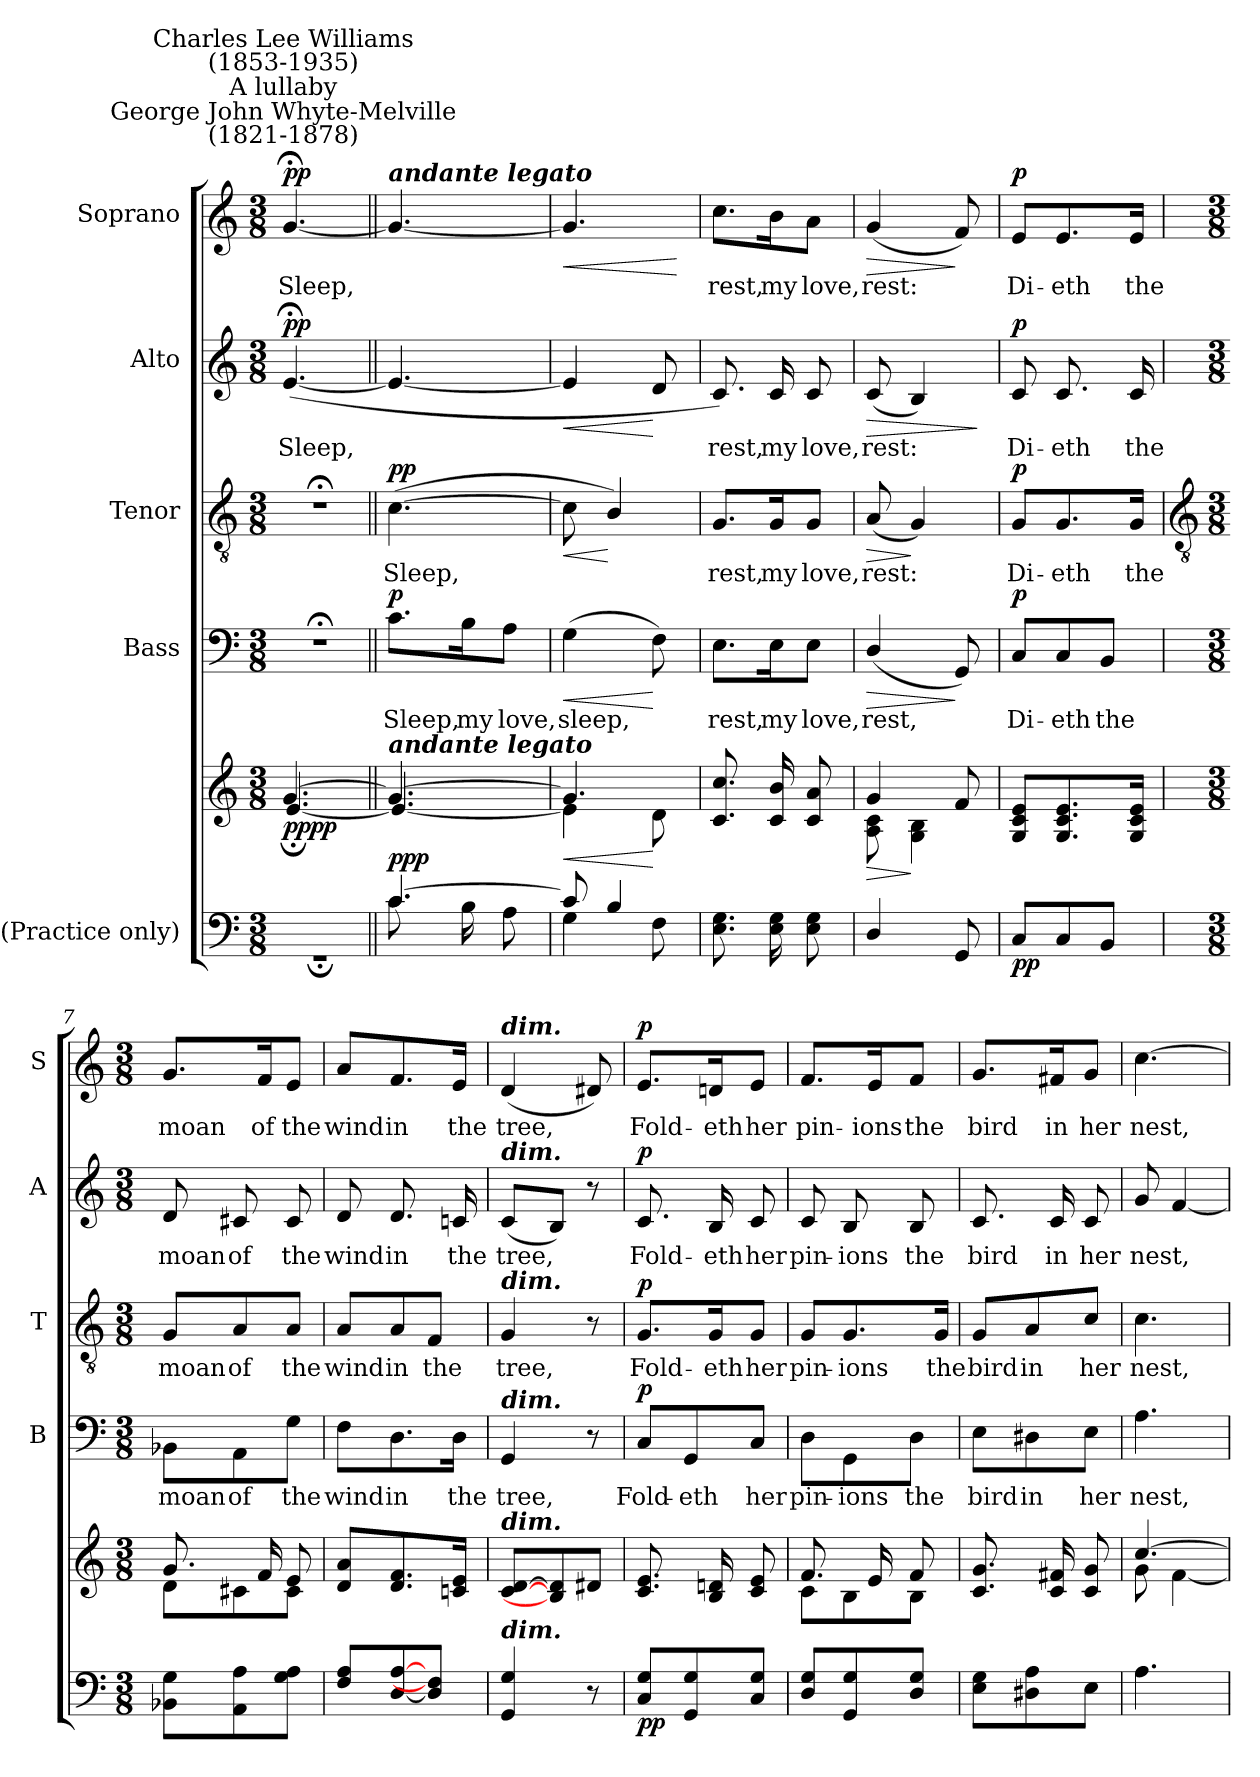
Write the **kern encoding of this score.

**kern	**kern	**dynam	**kern	**text	**dynam	**kern	**text	**dynam	**kern	**text	**dynam	**kern	**text	**dynam
*part5	*part5	*part5	*part4	*part4	*part4	*part3	*part3	*part3	*part2	*part2	*part2	*part1	*part1	*part1
*staff6	*staff5	*staff5/6	*staff4	*staff4	*staff4	*staff3	*staff3	*staff3	*staff2	*staff2	*staff2	*staff1	*staff1	*staff1
*I"(Practice  only)	*	*	*I"Bass	*	*	*I"Tenor	*	*	*I"Alto	*	*	*I"Soprano	*	*
*	*	*	*I'B	*	*	*I'T	*	*	*I'A	*	*	*I'S	*	*
*clefF4	*clefG2	*	*clefF4	*	*	*clefGv2	*	*	*clefG2	*	*	*clefG2	*	*
*k[]	*k[]	*	*k[]	*	*	*k[]	*	*	*k[]	*	*	*k[]	*	*
*C:	*C:	*	*C:	*	*	*C:	*	*	*C:	*	*	*C:	*	*
*M3/8	*M3/8	*	*M3/8	*	*	*M3/8	*	*	*M3/8	*	*	*M3/8	*	*
*MM42	*MM42	*	*MM42	*	*	*MM42	*	*	*MM42	*	*	*MM42	*	*
=1	=1	=1	=1	=1	=1	=1	=1	=1	=1	=1	=1	=1	=1	=1
*^	*	*	*	*	*	*	*	*	*	*	*	*	*	*
!	!	!	!	!	!	!	!	!	!	!	!	!	!LO:TX:a:cj:t=George John Whyte-Melville\n(1821-1878)	!	!
!	!	!	!	!	!	!	!	!	!	!	!	!	!LO:TX:a:cj:t=A lullaby	!	!
!	!	!	!	!	!	!	!	!	!	!	!	!	!LO:TX:a:cj:t=Charles Lee Williams\n(1853-1935)	!	!
!	!LO:N:vis=1	!	!LO:DY:b	!LO:N:vis=1	!	!	!LO:N:vis=1	!	!	!	!LO:LY:b	!	!	!LO:LY:b	!
*	*	*^	*	*	*	*	*	*	*	*	*	*	*	*	*
!	!	!	!	!LO:DY:n=1:b	!	!	!	!	!	!	!	!	!LO:DY:b	!	!	!LO:DY:b
4.ryy	4.r;	[4.g/	[4.e;</	pp pp	4.r;<	.	.	4.r;<	.	.	(<[4.e;<	Sleep,	pp	[4.g;<	Sleep,	pp
=2||	=2||	=2||	=2||	=2||	=2||	=2||	=2||	=2||	=2||	=2||	=2||	=2||	=2||	=2||	=2||	=2||
!	!	!	!	!	!	!	!	!	!	!	!	!	!	!LO:TX:a:Bi:t=andante legato	!	!
!	!	!LO:TX:a:Bi:t=andante legato	!	!	!	!	!	!	!	!	!	!	!	!	!	!
!	!	!	!	!LO:DY:b=2	!	!LO:LY:b	!	!	!LO:LY:b	!	!	!	!	!	!	!
!	!	!	!	!LO:DY:n=1:a=2	!	!	!LO:DY:b	!	!	!LO:DY:b	!	!	!	!	!	!
[4.c/	8.cL	4.g/_	4.e/_	pp p	8.c\L	Sleep,	p	(>[4.c	Sleep,	pp	4.e_	.	.	4.g_	.	.
!	!	!	!	!	!	!LO:LY:b	!	!	!	!	!	!	!	!	!	!
.	16BL	.	.	.	16B\K	my	.	.	.	.	.	.	.	.	.	.
!	!	!	!	!	!	!LO:LY:b	!	!	!	!	!	!	!	!	!	!
.	8AJ	.	.	.	8A\J	love,	.	.	.	.	.	.	.	.	.	.
=3	=3	=3	=3	=3	=3	=3	=3	=3	=3	=3	=3	=3	=3	=3	=3	=3
!	!	!	!	!LO:HP:b	!	!	!	!	!	!	!	!	!	!	!	!
!	!	!	!	!LO:HP:n=1:b	!	!LO:LY:b	!LO:HP:b	!	!	!LO:HP:b	!	!	!LO:HP:b	!	!	!LO:HP:b
8c/]	4G	4.g/]	4e\]	< <	(>4G	sleep,	<	8c]	.	<	4e]	.	<	4.g]	.	<
4B/	.	.	.	.	.	.	.	4B/)	.	[	.	.	.	.	.	.
.	8F	.	8d\	[	8F)	.	[	.	.	.	8d	.	[	.	.	.
*v	*v	*	*	*	*	*	*	*	*	*	*	*	*	*	*	*
*	*v	*v	*	*	*	*	*	*	*	*	*	*	*	*	*
.	.	[	.	.	.	.	.	.	.	.	.	.	.	[
=4	=4	=4	=4	=4	=4	=4	=4	=4	=4	=4	=4	=4	=4	=4
*^	*^	*	*	*	*	*	*	*	*	*	*	*	*	*
!	!	!	!	!	!	!LO:LY:b	!	!	!LO:LY:b	!	!	!LO:LY:b	!	!	!LO:LY:b	!
4.ryy	8.E 8.GL	8.c/ 8.cc/L	4.ryy	.	8.E\L	rest,	.	8.G/L	rest,	.	8.c)	rest,	.	8.cc\L	rest,	.
!	!	!	!	!	!	!LO:LY:b	!	!	!LO:LY:b	!	!	!LO:LY:b	!	!	!LO:LY:b	!
.	16E 16GL	16c/ 16b/L	.	.	16E\K	my	.	16G/K	my	.	16c/	my	.	16b\K	my	.
!	!	!	!	!	!	!LO:LY:b	!	!	!LO:LY:b	!	!	!LO:LY:b	!	!	!LO:LY:b	!
.	8E 8GJ	8c/ 8a/J	.	.	8E\J	love,	.	8G/J	love,	.	8c	love,	.	8a\J	love,	.
=5	=5	=5	=5	=5	=5	=5	=5	=5	=5	=5	=5	=5	=5	=5	=5	=5
!	!	!	!	!LO:HP:b	!	!	!	!	!	!	!	!	!	!	!	!
!	!	!	!	!LO:HP:n=1:b	!	!LO:LY:b	!LO:HP:b	!	!LO:LY:b	!LO:HP:b	!	!LO:LY:b	!LO:HP:b	!	!LO:LY:b	!LO:HP:b
4.ryy	4D/	4g/	8A\ 8c\	> >	(<4D/	rest,	>	(<8A	rest:	>	(<8c	rest:	>	(<4g	rest:	>
.	.	.	4G\ 4B\	]	.	.	.	4G)	.	]	4B)	.	.	.	.	.
.	8GG/	8f/	.	]	8GG)	.	]	.	.	.	.	.	.	8f)	.	]
*v	*v	*	*	*	*	*	*	*	*	*	*	*	*	*	*	*
*	*v	*v	*	*	*	*	*	*	*	*	*	*	*	*	*
.	.	.	.	.	.	.	.	.	.	.	]	.	.	.
=6	=6	=6	=6	=6	=6	=6	=6	=6	=6	=6	=6	=6	=6	=6
*^	*^	*	*	*	*	*	*	*	*	*	*	*	*	*
!	!	!	!	!LO:DY:b=2	!	!LO:LY:b	!	!	!LO:LY:b	!	!	!LO:LY:b	!	!	!LO:LY:b	!
!	!	!	!	!LO:DY:n=1:b	!	!	!LO:DY:b	!	!	!LO:DY:b	!	!	!LO:DY:b	!	!	!LO:DY:b
4ryy	8C/L	8G/ 8c/ 8e/L	4ryy	p p	8C/L	Di-	p	8G/L	Di-	p	8c	Di-	p	8e/L	Di-	p
!	!	!	!	!	!	!LO:LY:b	!	!	!LO:LY:b	!	!	!LO:LY:b	!	!	!LO:LY:b	!
.	8C/	8.G/ 8.c/ 8.e/	.	.	8C/	-eth	.	8.G/	-eth	.	8.c	-eth	.	8.e/	-eth	.
!	!	!	!	!	!	!LO:LY:b	!	!	!	!	!	!	!	!	!	!
16ryy	8BB/J	.	16ryy	.	8BB/J	the	.	.	.	.	.	.	.	.	.	.
!	!	!	!	!	!	!	!	!	!LO:LY:b	!	!	!LO:LY:b	!	!	!LO:LY:b	!
16ryy	.	16G/ 16c/ 16e/J	16ryy	.	.	.	.	16G/Jk	the	.	16c	the	.	16e/Jk	the	.
*v	*v	*	*	*	*	*	*	*	*	*	*	*	*	*	*	*
!!LO:LB:g=z
=7	=7	=7	=7	=7	=7	=7	=7	=7	=7	=7	=7	=7	=7	=7	=7
*	*	*	*	*	*	*	*clefGv2	*	*	*	*	*	*	*	*
*M3/8	*M3/8	*	*	*M3/8	*	*	*M3/8	*	*	*M3/8	*	*	*M3/8	*	*
!	!	!	!	!	!LO:LY:b	!	!	!LO:LY:b	!	!	!LO:LY:b	!	!	!LO:LY:b	!
8BB-X 8GL	8.g/L	8d\L	.	8BB-X\L	moan	.	8G/L	moan	.	8d	moan	.	8.g/L	moan	.
!	!	!	!	!	!LO:LY:b	!	!	!LO:LY:b	!	!	!LO:LY:b	!	!	!	!
8AA 8A	.	8c#X\	.	8AA\	of	.	8A/	of	.	8c#X	of	.	.	.	.
!	!	!	!	!	!	!	!	!	!	!	!	!	!	!LO:LY:b	!
.	16f/L	.	.	.	.	.	.	.	.	.	.	.	16f/K	of	.
!	!	!	!	!	!LO:LY:b	!	!	!LO:LY:b	!	!	!LO:LY:b	!	!	!LO:LY:b	!
8G 8AJ	8e/J	8c#\J	.	8G\J	the	.	8A/J	the	.	8c#	the	.	8e/J	the	.
=8	=8	=8	=8	=8	=8	=8	=8	=8	=8	=8	=8	=8	=8	=8	=8
!	!	!	!	!	!LO:LY:b	!	!	!LO:LY:b	!	!	!LO:LY:b	!	!	!LO:LY:b	!
8F 8AL	8d/ 8a/L	4ryy	.	8F\L	wind	.	8A/L	wind	.	8d	wind	.	8a/L	wind	.
!	!	!	!	!	!LO:LY:b	!	!	!LO:LY:b	!	!	!LO:LY:b	!	!	!LO:LY:b	!
[8D/ [8A/	8.d/ 8.f/	.	.	8.D\	in	.	8A/	in	.	8.d	in	.	8.f/	in	.
!	!	!	!	!	!	!	!	!LO:LY:b	!	!	!	!	!	!	!
8D] 8F]J	.	16ryy	.	.	.	.	8F/J	the	.	.	.	.	.	.	.
!	!	!	!	!	!LO:LY:b	!	!	!	!	!	!LO:LY:b	!	!	!LO:LY:b	!
.	16cn/ 16e/J	16ryy	.	16D\Jk	the	.	.	.	.	16cn	the	.	16e/Jk	the	.
=9	=9	=9	=9	=9	=9	=9	=9	=9	=9	=9	=9	=9	=9	=9	=9
!	!	!	!	!	!	!	!	!	!	!	!	!	!LO:TX:a:Bi:t=dim.	!	!
!	!	!	!	!	!	!	!	!	!	!LO:TX:a:Bi:t=dim.	!	!	!	!	!
!	!	!	!	!	!	!	!LO:TX:a:Bi:t=dim.	!	!	!	!	!	!	!	!
!	!	!	!	!LO:TX:a:Bi:t=dim.	!	!	!	!	!	!	!	!	!	!	!
!	!LO:TX:a:Bi:t=dim.	!	!	!	!	!	!	!	!	!	!	!	!	!	!
!LO:TX:a:Bi:t=dim.	!	!	!	!	!	!	!	!	!	!	!	!	!	!	!
!	!	!	!	!	!LO:LY:b	!	!	!LO:LY:b	!	!	!LO:LY:b	!	!	!LO:LY:b	!
4GG 4G	[8c/ [8d/L	4.ryy	.	4GG	tree,	.	4G	tree,	.	(<8cL	tree,	.	(<4d	tree,	.
.	8B/] 8d/]	.	.	.	.	.	.	.	.	8BJ)	.	.	.	.	.
8r	8d#X/J	.	.	8r	.	.	8r	.	.	8r	.	.	8d#X)	.	.
=10	=10	=10	=10	=10	=10	=10	=10	=10	=10	=10	=10	=10	=10	=10	=10
!	!	!	!LO:DY:b=2	!	!LO:LY:b	!	!	!LO:LY:b	!	!	!LO:LY:b	!	!	!LO:LY:b	!
!	!	!	!LO:DY:n=1:b	!	!	!LO:DY:b	!	!	!LO:DY:b	!	!	!LO:DY:b	!	!	!LO:DY:b
8C 8GL	8.c/ 8.e/L	4.ryy	p p	8C/L	Fold-	p	8.G/L	Fold-	p	8.c	Fold-	p	8.e/L	Fold-	p
!	!	!	!	!	!LO:LY:b	!	!	!	!	!	!	!	!	!	!
8GG 8G	.	.	.	8GG/	-eth	.	.	.	.	.	.	.	.	.	.
!	!	!	!	!	!	!	!	!LO:LY:b	!	!	!LO:LY:b	!	!	!LO:LY:b	!
.	16B/ 16dn/L	.	.	.	.	.	16G/K	-eth	.	16B	-eth	.	16dn/K	-eth	.
!	!	!	!	!	!LO:LY:b	!	!	!LO:LY:b	!	!	!LO:LY:b	!	!	!LO:LY:b	!
8C 8GJ	8c/ 8e/J	.	.	8C/J	her	.	8G/J	her	.	8c	her	.	8e/J	her	.
=11	=11	=11	=11	=11	=11	=11	=11	=11	=11	=11	=11	=11	=11	=11	=11
!	!	!	!	!	!LO:LY:b	!	!	!LO:LY:b	!	!	!LO:LY:b	!	!	!LO:LY:b	!
8D/ 8G/L	8.f/L	8c\L	.	8D\L	pin-	.	8G/L	pin-	.	8c	pin-	.	8.f/L	pin-	.
!	!	!	!	!	!LO:LY:b	!	!	!LO:LY:b	!	!	!LO:LY:b	!	!	!	!
8GG 8G	.	8B\	.	8GG\	-ions	.	8.G/	-ions	.	8B	-ions	.	.	.	.
!	!	!	!	!	!	!	!	!	!	!	!	!	!	!LO:LY:b	!
.	16e/L	.	.	.	.	.	.	.	.	.	.	.	16e/K	-ions	.
!	!	!	!	!	!LO:LY:b	!	!	!	!	!	!LO:LY:b	!	!	!LO:LY:b	!
8D 8GJ	8f/J	8B\J	.	8D\J	the	.	.	.	.	8B	the	.	8f/J	the	.
!	!	!	!	!	!	!	!	!LO:LY:b	!	!	!	!	!	!	!
.	.	.	.	.	.	.	16G/Jk	the	.	.	.	.	.	.	.
=12	=12	=12	=12	=12	=12	=12	=12	=12	=12	=12	=12	=12	=12	=12	=12
!	!	!	!	!	!LO:LY:b	!	!	!LO:LY:b	!	!	!LO:LY:b	!	!	!LO:LY:b	!
8E 8GL	8.c/ 8.g/L	4.ryy	.	8E\L	bird	.	8G/L	bird	.	8.c	bird	.	8.g/L	bird	.
!	!	!	!	!	!LO:LY:b	!	!	!LO:LY:b	!	!	!	!	!	!	!
8D#X 8A	.	.	.	8D#X\	in	.	8A/	in	.	.	.	.	.	.	.
!	!	!	!	!	!	!	!	!	!	!	!LO:LY:b	!	!	!LO:LY:b	!
.	16c/ 16f#X/L	.	.	.	.	.	.	.	.	16c	in	.	16f#X/K	in	.
!	!	!	!	!	!LO:LY:b	!	!	!LO:LY:b	!	!	!LO:LY:b	!	!	!LO:LY:b	!
8EJ	8c/ 8g/J	.	.	8E\J	her	.	8c/J	her	.	8c	her	.	8g/J	her	.
=13	=13	=13	=13	=13	=13	=13	=13	=13	=13	=13	=13	=13	=13	=13	=13
!	!	!	!	!	!LO:LY:b	!	!	!LO:LY:b	!	!	!LO:LY:b	!	!	!LO:LY:b	!
4.A	[4.cc/	8g\	.	4.A	nest,	.	4.c	nest,	.	8g	nest,	.	[4.cc	nest,	.
.	.	[4f\	.	.	.	.	.	.	.	[4f	.	.	.	.	.
*	*v	*v	*	*	*	*	*	*	*	*	*	*	*	*	*
=	=	=	=	=	=	=	=	=	=	=	=	=	=	=
*-	*-	*-	*-	*-	*-	*-	*-	*-	*-	*-	*-	*-	*-	*-
